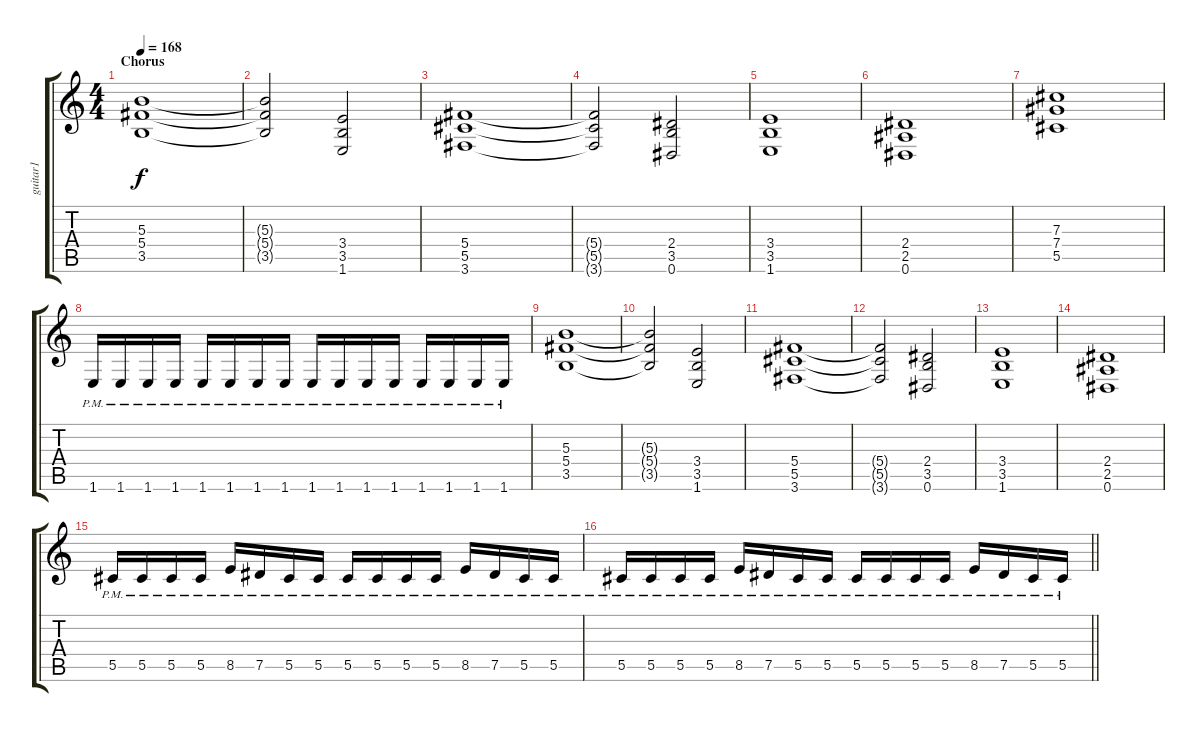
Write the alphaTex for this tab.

\track ("guitar1" "guitar1") {instrument distortionguitar}
\staff {score tabs}
\tuning (Eb4 Bb3 Gb3 Db3 Ab2 Eb2) {hide}
\ts (4 4)
\section ("" "Chorus")
\tempo 168
\clef g2
\ks c
(5.3 5.4 3.5).1{dy f} |
(5.3{t} 5.4{t} 3.5{t}).2 (3.4 3.5 1.6).2 |
(5.4 5.5 3.6).1 |
(5.4{t} 5.5{t} 3.6{t}).2 (2.4 3.5 0.6).2 |
(3.4 3.5 1.6).1 |
(2.4 2.5 0.6).1 |
(7.3 7.4 5.5).1 |
1.6{pm}.16 1.6{pm}.16 1.6{pm}.16 1.6{pm}.16 1.6{pm}.16 1.6{pm}.16 1.6{pm}.16 1.6{pm}.16 1.6{pm}.16 1.6{pm}.16 1.6{pm}.16 1.6{pm}.16 1.6{pm}.16 1.6{pm}.16 1.6{pm}.16 1.6{pm}.16 |
(5.3 5.4 3.5).1 |
(5.3{t} 5.4{t} 3.5{t}).2 (3.4 3.5 1.6).2 |
(5.4 5.5 3.6).1 |
(5.4{t} 5.5{t} 3.6{t}).2 (2.4 3.5 0.6).2 |
(3.4 3.5 1.6).1 |
(2.4 2.5 0.6).1 |
5.5{pm}.16 5.5{pm}.16 5.5{pm}.16 5.5{pm}.16 8.5{pm}.16 7.5{pm}.16 5.5{pm}.16 5.5{pm}.16 5.5{pm}.16 5.5{pm}.16 5.5{pm}.16 5.5{pm}.16 8.5{pm}.16 7.5{pm}.16 5.5{pm}.16 5.5{pm}.16 |
\barLineRight lightlight
5.5{pm}.16 5.5{pm}.16 5.5{pm}.16 5.5{pm}.16 8.5{pm}.16 7.5{pm}.16 5.5{pm}.16 5.5{pm}.16 5.5{pm}.16 5.5{pm}.16 5.5{pm}.16 5.5{pm}.16 8.5{pm}.16 7.5{pm}.16 5.5{pm}.16 5.5{pm}.16
